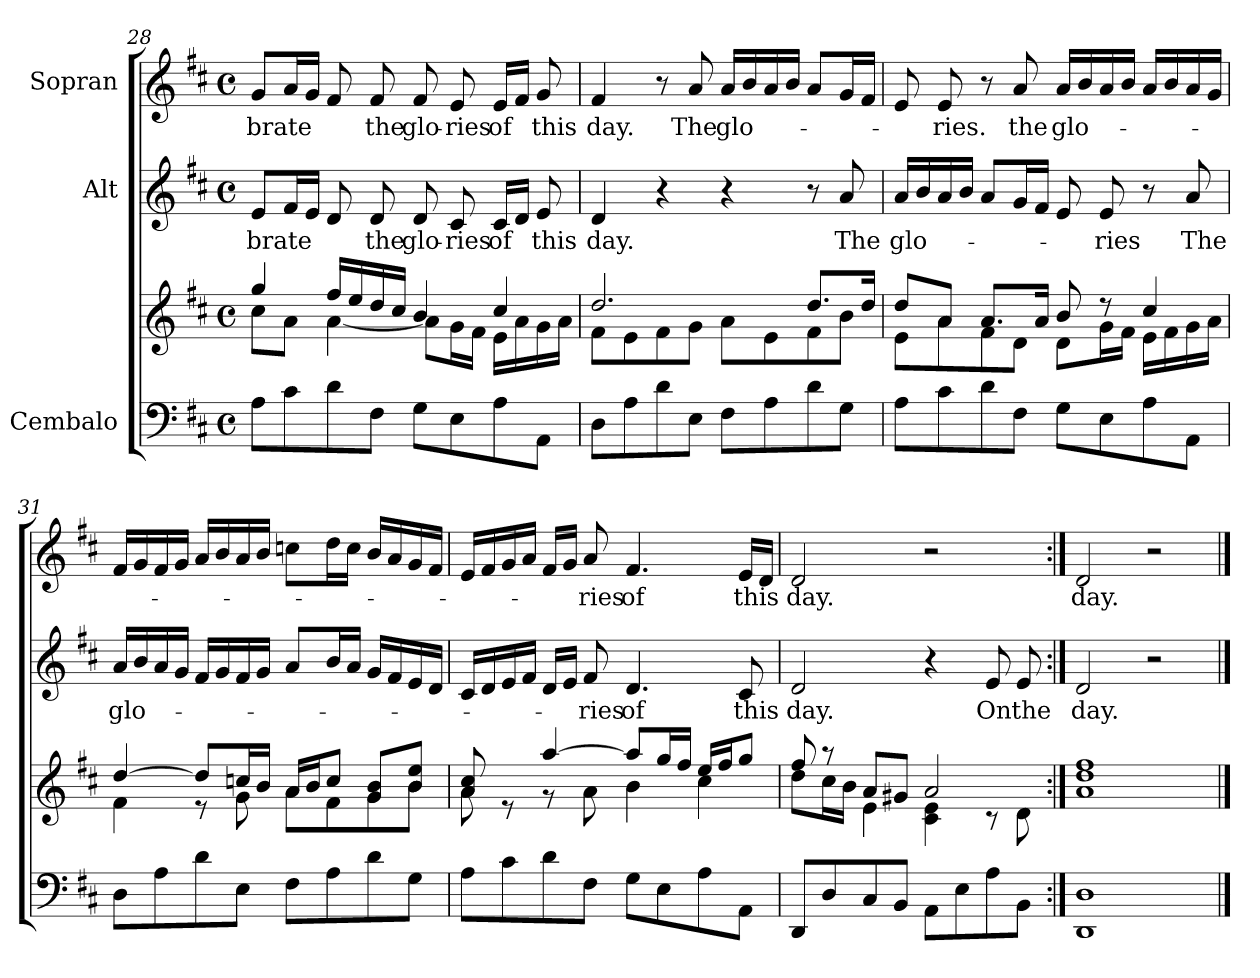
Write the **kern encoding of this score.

**kern	**kern	**kern	**text	**kern	**text
*part3	*part3	*part2	*part2	*part1	*part1
*staff4	*staff3	*staff2	*staff2	*staff1	*staff1
*I"Cembalo	*	*I"Alt	*	*I"Sopran	*
!!LO:PB:g=z
*clefF4	*clefG2	*clefG2	*	*clefG2	*
*k[f#c#]	*k[f#c#]	*k[f#c#]	*	*k[f#c#]	*
*M4/4	*M4/4	*M4/4	*	*M4/4	*
*met(c)	*met(c)	*met(c)	*	*met(c)	*
=28	=28	=28	=28	=28	=28
*	*^	*	*	*	*
8A\L	4gg/	8cc#\L	8e/L	-brate	8g/L	-brate
8c#\	.	8a\J	16f#/L	.	16a/L	.
.	.	.	16e/JJ	.	16g/JJ	.
8d\	16ff#/LL	[4a\	8d/	.	8f#/	.
.	16ee/	.	.	.	.	.
8F#\J	16dd/	.	8d/	the	8f#/	the
.	16cc#/JJ	.	.	.	.	.
8G\L	4b/	8a\L]	8d/	glo-	8f#/	glo-
8E\	.	16g\L	8c#/	-ries	8e/	-ries
.	.	16f#\JJ	.	.	.	.
8A\	4cc#/	16e\LL	16c#/LL	of	16e/LL	of
.	.	16a\	16d/JJ	.	16f#/JJ	.
8AA\J	.	16g\	8e/	this	8g/	this
.	.	16a\JJ	.	.	.	.
=29	=29	=29	=29	=29	=29	=29
8D\L	2.dd/	8f#\L	4d/	day.	4f#/	day.
8A\	.	8e\	.	.	.	.
8d\	.	8f#\	4r	.	8r	.
8E\J	.	8g\J	.	.	8a/	The
8F#\L	.	8a\L	4r	.	16a/LL	glo-
.	.	.	.	.	16b/	.
8A\	.	8e\	.	.	16a/	.
.	.	.	.	.	16b/JJ	.
8d\	8.dd/L	8f#\	8r	.	8a/L	.
8G\J	.	8b\J	8a/	The	16g/L	.
.	16dd/Jk	.	.	.	16f#/JJ	.
=30	=30	=30	=30	=30	=30	=30
8A\L	8dd/L	8e\L	16a/LL	glo-	8e/	.
.	.	.	16b/	.	.	.
8c#\	8a/J	8a\	16a/	.	8e/	-ries.
.	.	.	16b/JJ	.	.	.
8d\	8.a/L	8f#\	8a/L	.	8r	.
8F#\J	.	8d\J	16g/L	.	8a/	the
.	16a/Jk	.	16f#/JJ	.	.	.
8G\L	8b/	8d\L	8e/	.	16a/LL	glo-
.	.	.	.	.	16b/	.
8E\	8r	16g\L	8e/	-ries	16a/	.
.	.	16f#\JJ	.	.	16b/JJ	.
8A\	4cc#/	16e\LL	8r	.	16a/LL	.
.	.	16f#\	.	.	16b/	.
8AA\J	.	16g\	8a/	The	16a/	.
.	.	16a\JJ	.	.	16g/JJ	.
!!LO:LB:g=z
=31	=31	=31	=31	=31	=31	=31
8D\L	[4dd/	4f#\	16a/LL	glo-	16f#/LL	.
.	.	.	16b/	.	16g/	.
8A\	.	.	16a/	.	16f#/	.
.	.	.	16g/JJ	.	16g/JJ	.
8d\	8dd/L]	8r	16f#/LL	.	16a/LL	.
.	.	.	16g/	.	16b/	.
8E\J	16ccn/L	8g\	16f#/	.	16a/	.
.	16b/JJ	.	16g/JJ	.	16b/JJ	.
8F#\L	16a/LL	8a\L	8a/L	.	8ccn\L	.
.	16b/J	.	.	.	.	.
8A\	8cc/J	8f#\	16b/L	.	16dd\L	.
.	.	.	16a/JJ	.	16cc\JJ	.
8d\	8g/ 8b/L	8g\	16g/LL	.	16b/LL	.
.	.	.	16f#/	.	16a/	.
8G\J	8b/ 8ee/J	8b\J	16e/	.	16g/	.
.	.	.	16d/JJ	.	16f#/JJ	.
=32	=32	=32	=32	=32	=32	=32
8A\L	8a/ 8cc#/	8a\	16c#/LL	.	16e/LL	.
.	.	.	16d/	.	16f#/	.
8c#\	8re	8ryy	16e/	.	16g/	.
.	.	.	16f#/JJ	.	16a/JJ	.
8d\	[4aa/	8r	16d/LL	.	16f#/LL	.
.	.	.	16e/JJ	.	16g/JJ	.
8F#\J	.	8a\	8f#/	-ries	8a/	-ries
8G\L	8aa/L]	4b\	4.d/	of	4.f#/	of
8E\	16gg/L	.	.	.	.	.
.	16ff#/JJ	.	.	.	.	.
8A\	16ee/LL	4cc#\	.	.	.	.
.	16ff#/J	.	.	.	.	.
8AA\J	8gg/J	.	8c#/	this	16e/LL	this
.	.	.	.	.	16d/JJ	.
=33	=33	=33	=33	=33	=33	=33
8DD/L	8ff#/	8dd\L	2d/	day.	2d/	day.
8D/	8r	16cc#\L	.	.	.	.
.	.	16b\JJ	.	.	.	.
8C#/	8a/L	4e\	.	.	.	.
8BB/J	8g#X/J	.	.	.	.	.
8AA\L	2a/	4c#\ 4e\	4r	.	2r	.
8E\	.	.	.	.	.	.
8A\	.	8r	8e/	On	.	.
8BB\J	.	8d\	8e/	the	.	.
*	*v	*v	*	*	*	*
=34:|!	=34:|!	=34:|!	=34:|!	=34:|!	=34:|!
1DD 1D	1a 1dd 1ff#	2d/	day.	2d/	day.
.	.	2r	.	2r	.
==	==	==	==	==	==
*-	*-	*-	*-	*-	*-
